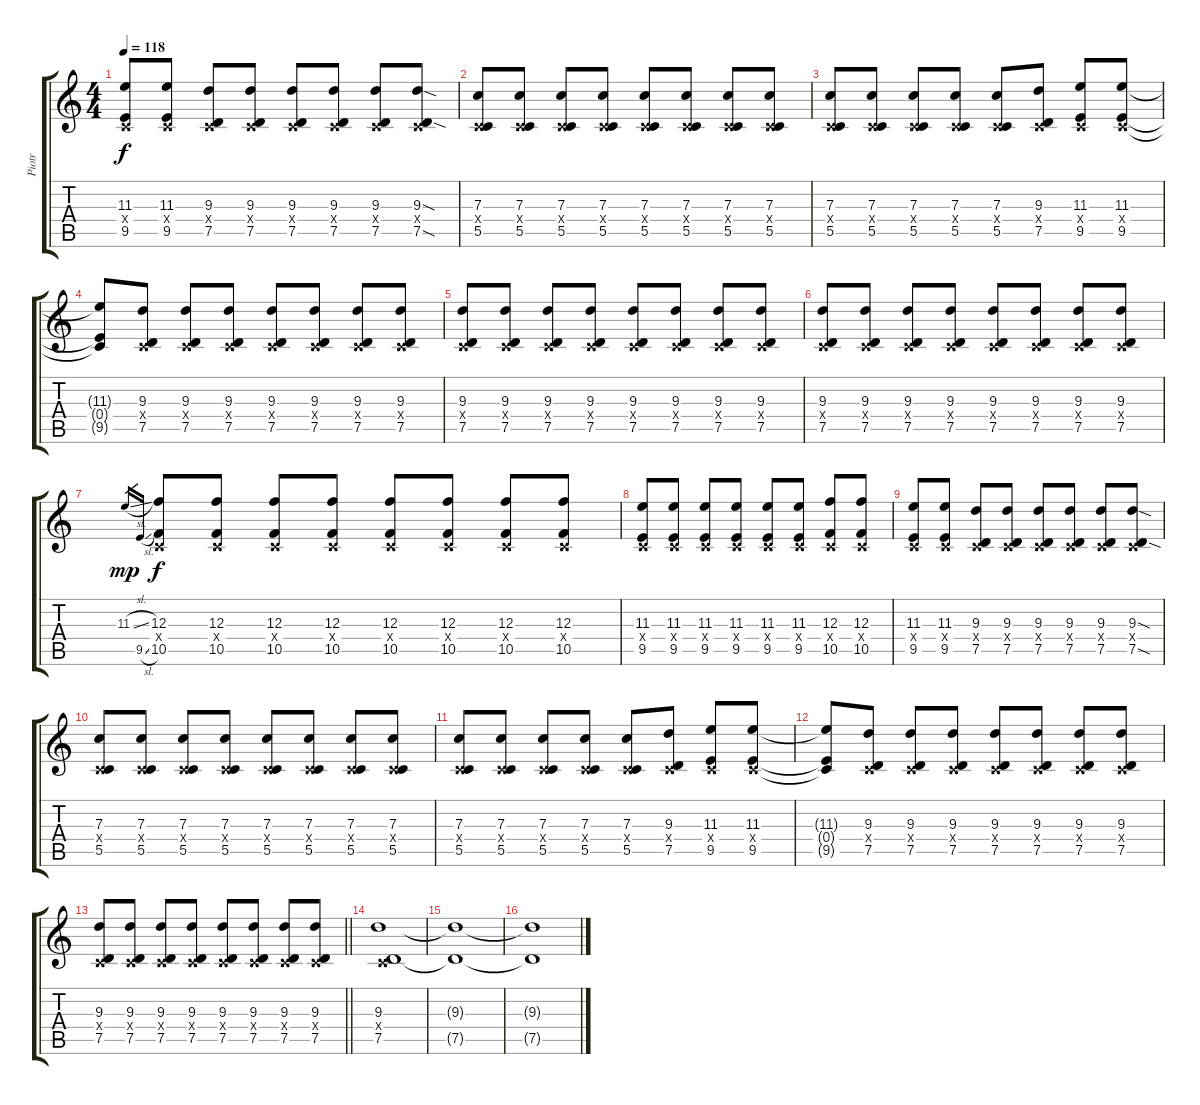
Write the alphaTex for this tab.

\track ("Piotr" "Piotr") {instrument distortionguitar}
\staff {score tabs}
\tuning (D4 A3 F3 C3 G2 D2) {hide}
\ts (4 4)
\tempo 118
\clef g2
\ks c
(11.3 0.4{x} 9.5).8{dy f} (11.3 0.4{x} 9.5).8 (9.3 0.4{x} 7.5).8 (9.3 0.4{x} 7.5).8 (9.3 0.4{x} 7.5).8 (9.3 0.4{x} 7.5).8 (9.3 0.4{x} 7.5).8 (9.3{sod} 0.4{x} 7.5{sod}).8 |
(7.3 0.4{x} 5.5).8 (7.3 0.4{x} 5.5).8 (7.3 0.4{x} 5.5).8 (7.3 0.4{x} 5.5).8 (7.3 0.4{x} 5.5).8 (7.3 0.4{x} 5.5).8 (7.3 0.4{x} 5.5).8 (7.3 0.4{x} 5.5).8 |
(7.3 0.4{x} 5.5).8 (7.3 0.4{x} 5.5).8 (7.3 0.4{x} 5.5).8 (7.3 0.4{x} 5.5).8 (7.3 0.4{x} 5.5).8 (9.3 0.4{x} 7.5).8 (11.3 0.4{x} 9.5).8 (11.3 0.4{x} 9.5).8 |
(11.3{t} 0.4{t} 9.5{t}).8 (9.3 0.4{x} 7.5).8 (9.3 0.4{x} 7.5).8 (9.3 0.4{x} 7.5).8 (9.3 0.4{x} 7.5).8 (9.3 0.4{x} 7.5).8 (9.3 0.4{x} 7.5).8 (9.3 0.4{x} 7.5).8 |
(9.3 0.4{x} 7.5).8 (9.3 0.4{x} 7.5).8 (9.3 0.4{x} 7.5).8 (9.3 0.4{x} 7.5).8 (9.3 0.4{x} 7.5).8 (9.3 0.4{x} 7.5).8 (9.3 0.4{x} 7.5).8 (9.3 0.4{x} 7.5).8 |
(9.3 0.4{x} 7.5).8 (9.3 0.4{x} 7.5).8 (9.3 0.4{x} 7.5).8 (9.3 0.4{x} 7.5).8 (9.3 0.4{x} 7.5).8 (9.3 0.4{x} 7.5).8 (9.3 0.4{x} 7.5).8 (9.3 0.4{x} 7.5).8 |
11.3{sl}.16{gr dy mp} 9.5{sl}.16{gr} (12.3 0.4{x} 10.5).8{dy f} (12.3 0.4{x} 10.5).8 (12.3 0.4{x} 10.5).8 (12.3 0.4{x} 10.5).8 (12.3 0.4{x} 10.5).8 (12.3 0.4{x} 10.5).8 (12.3 0.4{x} 10.5).8 (12.3 0.4{x} 10.5).8 |
(11.3 0.4{x} 9.5).8 (11.3 0.4{x} 9.5).8 (11.3 0.4{x} 9.5).8 (11.3 0.4{x} 9.5).8 (11.3 0.4{x} 9.5).8 (11.3 0.4{x} 9.5).8 (12.3 0.4{x} 10.5).8 (12.3 0.4{x} 10.5).8 |
(11.3 0.4{x} 9.5).8 (11.3 0.4{x} 9.5).8 (9.3 0.4{x} 7.5).8 (9.3 0.4{x} 7.5).8 (9.3 0.4{x} 7.5).8 (9.3 0.4{x} 7.5).8 (9.3 0.4{x} 7.5).8 (9.3{sod} 0.4{x} 7.5{sod}).8 |
(7.3 0.4{x} 5.5).8 (7.3 0.4{x} 5.5).8 (7.3 0.4{x} 5.5).8 (7.3 0.4{x} 5.5).8 (7.3 0.4{x} 5.5).8 (7.3 0.4{x} 5.5).8 (7.3 0.4{x} 5.5).8 (7.3 0.4{x} 5.5).8 |
(7.3 0.4{x} 5.5).8 (7.3 0.4{x} 5.5).8 (7.3 0.4{x} 5.5).8 (7.3 0.4{x} 5.5).8 (7.3 0.4{x} 5.5).8 (9.3 0.4{x} 7.5).8 (11.3 0.4{x} 9.5).8 (11.3 0.4{x} 9.5).8 |
(11.3{t} 0.4{t} 9.5{t}).8 (9.3 0.4{x} 7.5).8 (9.3 0.4{x} 7.5).8 (9.3 0.4{x} 7.5).8 (9.3 0.4{x} 7.5).8 (9.3 0.4{x} 7.5).8 (9.3 0.4{x} 7.5).8 (9.3 0.4{x} 7.5).8 |
\barLineRight lightlight
(9.3 0.4{x} 7.5).8 (9.3 0.4{x} 7.5).8 (9.3 0.4{x} 7.5).8 (9.3 0.4{x} 7.5).8 (9.3 0.4{x} 7.5).8 (9.3 0.4{x} 7.5).8 (9.3 0.4{x} 7.5).8 (9.3 0.4{x} 7.5).8 |
\section ("" "")
(9.3 0.4{x} 7.5).1 |
(9.3{t} 7.5{t}).1 |
(9.3{t} 7.5{t}).1
